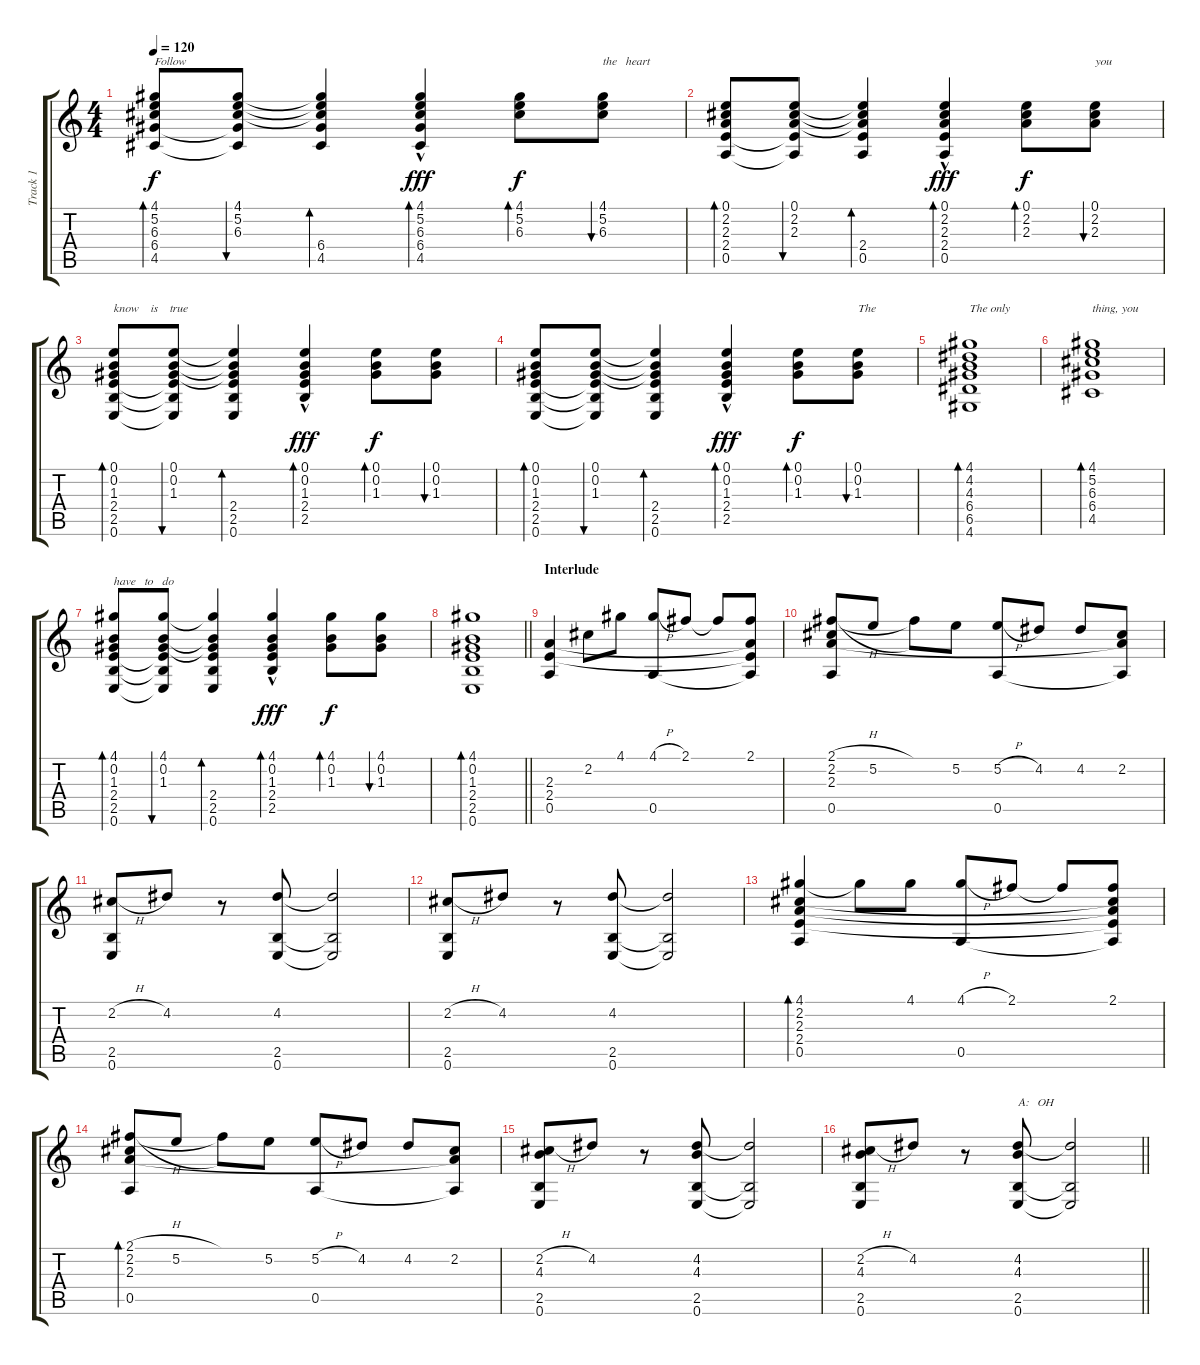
\track ("Track 1" "Track 1") {instrument acousticguitarsteel}
\staff {score tabs}
\tuning (E4 B3 G3 D3 A2 E2) {hide}
\ts (4 4)
\tempo 120
\clef g2
\ks c
(4.1 5.2 6.3 6.4 4.5).8{bd 30 txt "Follow" dy f} (4.1 5.2 6.3 6.4{t} 4.5{t}).8{bu 30} (4.1{t} 5.2{t} 6.3{t} 6.4 4.5).4{bd 30} (4.1{hac} 5.2{hac} 6.3{hac} 6.4{hac} 4.5{hac}).4{bd 30 dy fff} (4.1 5.2 6.3).8{bd 30 dy f} (4.1 5.2 6.3).8{bu 30 txt "the   heart"} |
(0.1 2.2 2.3 2.4 0.5).8{bd 30} (0.1 2.2 2.3 2.4{t} 0.5{t}).8{bu 30} (0.1{t} 2.2{t} 2.3{t} 2.4 0.5).4{bd 30} (0.1{hac} 2.2{hac} 2.3{hac} 2.4{hac} 0.5{hac}).4{bd 30 dy fff} (0.1 2.2 2.3).8{bd 30 dy f} (0.1 2.2 2.3).8{bu 30 txt "you"} |
(0.1 0.2 1.3 2.4 2.5 0.6).8{bd 30 txt "know    is    true"} (0.1 0.2 1.3 2.4{t} 2.5{t} 0.6{t}).8{bu 30} (0.1{t} 0.2{t} 1.3{t} 2.4 2.5 0.6).4{bd 30} (0.1{hac} 0.2{hac} 1.3{hac} 2.4{hac} 2.5{hac}).4{bd 30 dy fff} (0.1 0.2 1.3).8{bd 30 dy f} (0.1 0.2 1.3).8{bu 30} |
(0.1 0.2 1.3 2.4 2.5 0.6).8{bd 30} (0.1 0.2 1.3 2.4{t} 2.5{t} 0.6{t}).8{bu 30} (0.1{t} 0.2{t} 1.3{t} 2.4 2.5 0.6).4{bd 30} (0.1{hac} 0.2{hac} 1.3{hac} 2.4{hac} 2.5{hac}).4{bd 30 dy fff} (0.1 0.2 1.3).8{bd 30 dy f} (0.1 0.2 1.3).8{bu 30 txt "The"} |
(4.1 4.2 4.3 6.4 6.5 4.6).1{bd 240 txt "The only"} |
(4.1 5.2 6.3 6.4 4.5).1{bd 240 txt "thing, you"} |
(4.1 0.2 1.3 2.4 2.5 0.6).8{bd 30 txt "have   to   do"} (4.1 0.2 1.3 2.4{t} 2.5{t} 0.6{t}).8{bu 30} (4.1{t} 0.2{t} 1.3{t} 2.4 2.5 0.6).4{bd 30} (4.1{hac} 0.2{hac} 1.3{hac} 2.4{hac} 2.5{hac}).4{bd 30 dy fff} (4.1 0.2 1.3).8{bd 30 dy f} (4.1 0.2 1.3).8{bu 30} |
\barLineRight lightlight
(4.1 0.2 1.3 2.4 2.5 0.6).1{bd 30} |
\section ("" "Interlude")
(2.3 2.4 0.5).4 2.2.8 4.1.8 (4.1{h} 0.5).8 2.1.8 2.1{t}.8 (2.1 2.3{t} 2.4{t} 0.5{t}).8 |
(2.1{h} 2.2 2.3 0.5).8 5.2.8 2.1{t}.8 5.2.8 (5.2{h} 0.5).8 4.2.8 4.2.8 (2.2 2.3{t} 0.5{t}).8 |
(2.2{h} 2.5 0.6).8 4.2.8 r.8 (4.2 2.5 0.6).8 (4.2{t} 2.5{t} 0.6{t}).2 |
(2.2{h} 2.5 0.6).8 4.2.8 r.8 (4.2 2.5 0.6).8 (4.2{t} 2.5{t} 0.6{t}).2 |
(4.1 2.2 2.3 2.4 0.5).4{bd 240} 4.1{t}.8 4.1.8 (4.1{h} 0.5).8 2.1.8 2.1{t}.8 (2.1 2.2{t} 2.3{t} 2.4{t} 0.5{t}).8 |
(2.1{h} 2.2 2.3 0.5).8{bd 120} 5.2.8 2.1{t}.8 5.2.8 (5.2{h} 0.5).8 4.2.8 4.2.8 (2.2 2.3{t} 0.5{t}).8 |
(2.2{h} 4.3 2.5 0.6).8 4.2.8 r.8 (4.2 4.3 2.5 0.6).8 (4.2{t} 2.5{t} 0.6{t}).2 |
\barLineRight lightlight
(2.2{h} 4.3 2.5 0.6).8 4.2.8 r.8 (4.2 4.3 2.5 0.6).8{txt "A:   OH"} (4.2{t} 2.5{t} 0.6{t}).2
